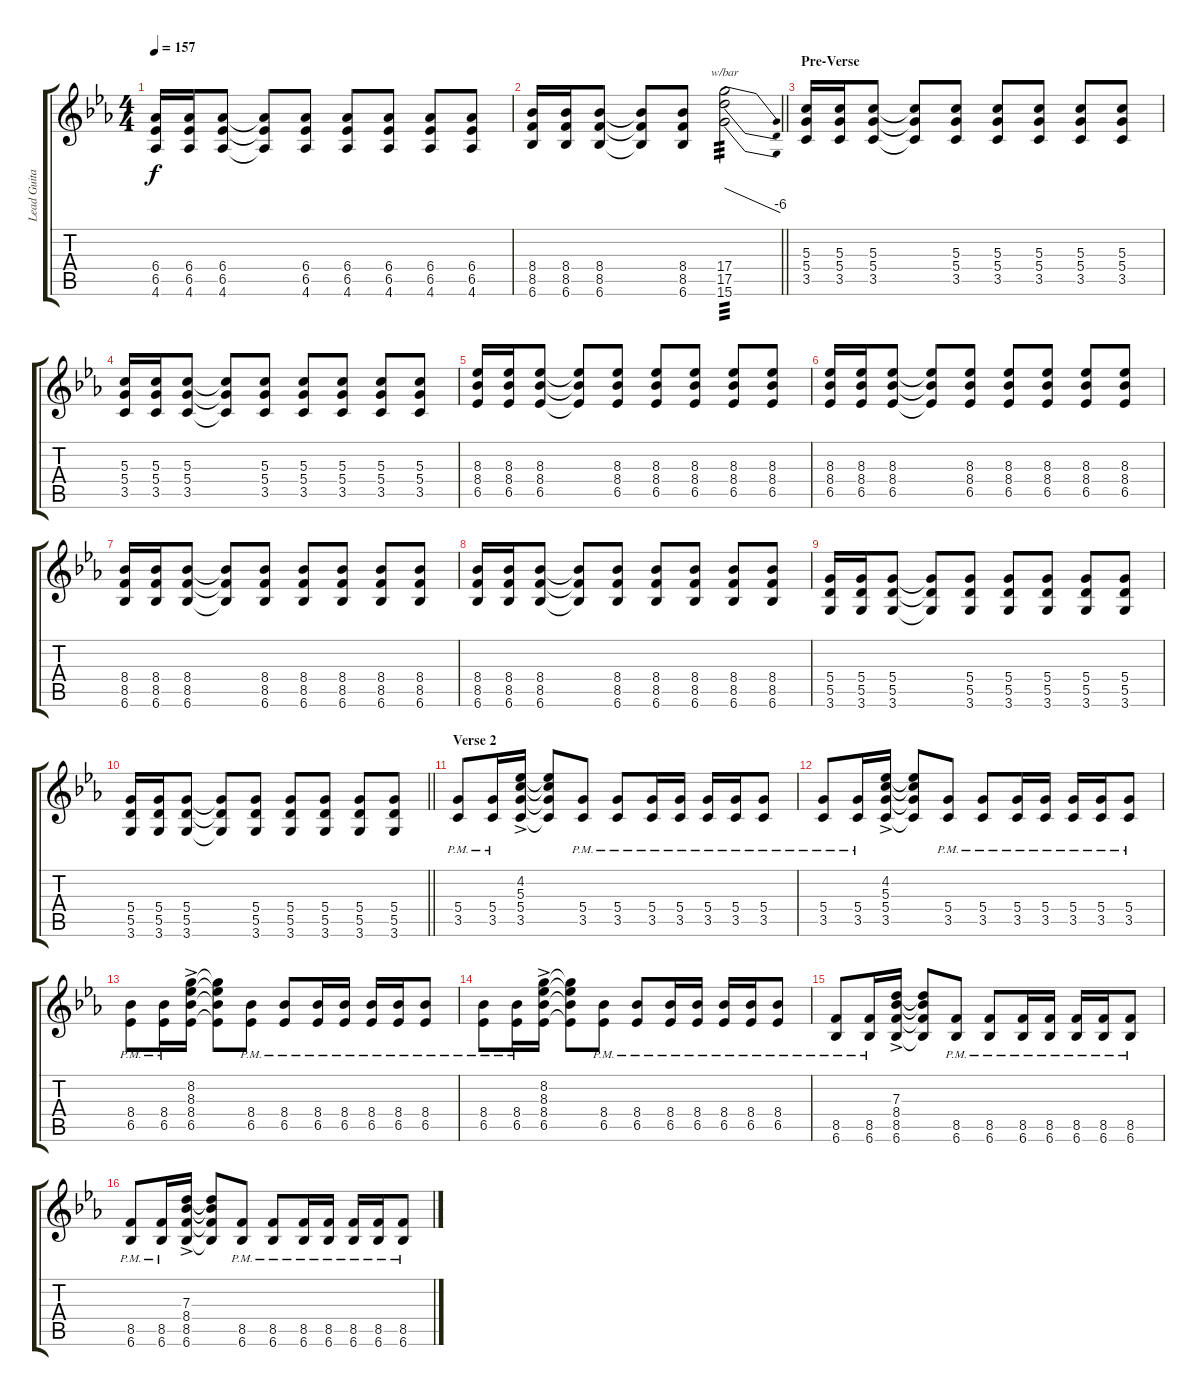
\track ("Lead Guitar 2" "Lead Guita") {instrument distortionguitar}
\staff {score tabs}
\tuning (E4 B3 G3 D3 A2 E2) {hide}
\ts (4 4)
\tempo 157
\clef g2
\ks eb
(6.4 6.5 4.6).16{dy f} (6.4 6.5 4.6).16 (6.4 6.5 4.6).8 (6.4{t} 6.5{t} 4.6{t}).8 (6.4 6.5 4.6).8 (6.4 6.5 4.6).8 (6.4 6.5 4.6).8 (6.4 6.5 4.6).8 (6.4 6.5 4.6).8 |
\barLineRight lightlight
(8.4 8.5 6.6).16 (8.4 8.5 6.6).16 (8.4 8.5 6.6).8 (8.4{t} 8.5{t} 6.6{t}).8 (8.4 8.5 6.6).8 (17.4 17.5 15.6).2{tbe (dive default 0 0 60 -24) tp 3} |
\section ("" "Pre-Verse")
(5.3 5.4 3.5).16 (5.3 5.4 3.5).16 (5.3 5.4 3.5).8 (5.3{t} 5.4{t} 3.5{t}).8 (5.3 5.4 3.5).8 (5.3 5.4 3.5).8 (5.3 5.4 3.5).8 (5.3 5.4 3.5).8 (5.3 5.4 3.5).8 |
(5.3 5.4 3.5).16 (5.3 5.4 3.5).16 (5.3 5.4 3.5).8 (5.3{t} 5.4{t} 3.5{t}).8 (5.3 5.4 3.5).8 (5.3 5.4 3.5).8 (5.3 5.4 3.5).8 (5.3 5.4 3.5).8 (5.3 5.4 3.5).8 |
(8.3 8.4 6.5).16 (8.3 8.4 6.5).16 (8.3 8.4 6.5).8 (8.3{t} 8.4{t} 6.5{t}).8 (8.3 8.4 6.5).8 (8.3 8.4 6.5).8 (8.3 8.4 6.5).8 (8.3 8.4 6.5).8 (8.3 8.4 6.5).8 |
(8.3 8.4 6.5).16 (8.3 8.4 6.5).16 (8.3 8.4 6.5).8 (8.3{t} 8.4{t} 6.5{t}).8 (8.3 8.4 6.5).8 (8.3 8.4 6.5).8 (8.3 8.4 6.5).8 (8.3 8.4 6.5).8 (8.3 8.4 6.5).8 |
(8.4 8.5 6.6).16 (8.4 8.5 6.6).16 (8.4 8.5 6.6).8 (8.4{t} 8.5{t} 6.6{t}).8 (8.4 8.5 6.6).8 (8.4 8.5 6.6).8 (8.4 8.5 6.6).8 (8.4 8.5 6.6).8 (8.4 8.5 6.6).8 |
(8.4 8.5 6.6).16 (8.4 8.5 6.6).16 (8.4 8.5 6.6).8 (8.4{t} 8.5{t} 6.6{t}).8 (8.4 8.5 6.6).8 (8.4 8.5 6.6).8 (8.4 8.5 6.6).8 (8.4 8.5 6.6).8 (8.4 8.5 6.6).8 |
(5.4 5.5 3.6).16 (5.4 5.5 3.6).16 (5.4 5.5 3.6).8 (5.4{t} 5.5{t} 3.6{t}).8 (5.4 5.5 3.6).8 (5.4 5.5 3.6).8 (5.4 5.5 3.6).8 (5.4 5.5 3.6).8 (5.4 5.5 3.6).8 |
\barLineRight lightlight
(5.4 5.5 3.6).16 (5.4 5.5 3.6).16 (5.4 5.5 3.6).8 (5.4{t} 5.5{t} 3.6{t}).8 (5.4 5.5 3.6).8 (5.4 5.5 3.6).8 (5.4 5.5 3.6).8 (5.4 5.5 3.6).8 (5.4 5.5 3.6).8 |
\section ("" "Verse 2")
(5.4{pm} 3.5{pm}).8 (5.4{pm} 3.5{pm}).16 (4.2 5.3{ac} 5.4{ac} 3.5{ac}).16 (4.2{t} 5.3{t} 5.4{t} 3.5{t}).8 (5.4{pm} 3.5{pm}).8 (5.4{pm} 3.5{pm}).8 (5.4{pm} 3.5{pm}).16 (5.4{pm} 3.5{pm}).16 (5.4{pm} 3.5{pm}).16 (5.4{pm} 3.5{pm}).16 (5.4{pm} 3.5{pm}).8 |
(5.4{pm} 3.5{pm}).8 (5.4{pm} 3.5{pm}).16 (4.2 5.3{ac} 5.4{ac} 3.5{ac}).16 (4.2{t} 5.3{t} 5.4{t} 3.5{t}).8 (5.4{pm} 3.5{pm}).8 (5.4{pm} 3.5{pm}).8 (5.4{pm} 3.5{pm}).16 (5.4{pm} 3.5{pm}).16 (5.4{pm} 3.5{pm}).16 (5.4{pm} 3.5{pm}).16 (5.4{pm} 3.5{pm}).8 |
(8.4{pm} 6.5{pm}).8 (8.4{pm} 6.5{pm}).16 (8.2{ac} 8.3{ac} 8.4{ac} 6.5{ac}).16 (8.2{t} 8.3{t} 8.4{t} 6.5{t}).8 (8.4{pm} 6.5{pm}).8 (8.4{pm} 6.5{pm}).8 (8.4{pm} 6.5{pm}).16 (8.4{pm} 6.5{pm}).16 (8.4{pm} 6.5{pm}).16 (8.4{pm} 6.5{pm}).16 (8.4{pm} 6.5{pm}).8 |
(8.4{pm} 6.5{pm}).8 (8.4{pm} 6.5{pm}).16 (8.2{ac} 8.3{ac} 8.4{ac} 6.5{ac}).16 (8.2{t} 8.3{t} 8.4{t} 6.5{t}).8 (8.4{pm} 6.5{pm}).8 (8.4{pm} 6.5{pm}).8 (8.4{pm} 6.5{pm}).16 (8.4{pm} 6.5{pm}).16 (8.4{pm} 6.5{pm}).16 (8.4{pm} 6.5{pm}).16 (8.4{pm} 6.5{pm}).8 |
(8.5{pm} 6.6{pm}).8 (8.5{pm} 6.6{pm}).16 (7.3{ac} 8.4{ac} 8.5{ac} 6.6{ac}).16 (7.3{t} 8.4{t} 8.5{t} 6.6{t}).8 (8.5{pm} 6.6{pm}).8 (8.5{pm} 6.6{pm}).8 (8.5{pm} 6.6{pm}).16 (8.5{pm} 6.6{pm}).16 (8.5{pm} 6.6{pm}).16 (8.5{pm} 6.6{pm}).16 (8.5{pm} 6.6{pm}).8 |
(8.5{pm} 6.6{pm}).8 (8.5{pm} 6.6{pm}).16 (7.3{ac} 8.4{ac} 8.5{ac} 6.6{ac}).16 (7.3{t} 8.4{t} 8.5{t} 6.6{t}).8 (8.5{pm} 6.6{pm}).8 (8.5{pm} 6.6{pm}).8 (8.5{pm} 6.6{pm}).16 (8.5{pm} 6.6{pm}).16 (8.5{pm} 6.6{pm}).16 (8.5{pm} 6.6{pm}).16 (8.5{pm} 6.6{pm}).8
